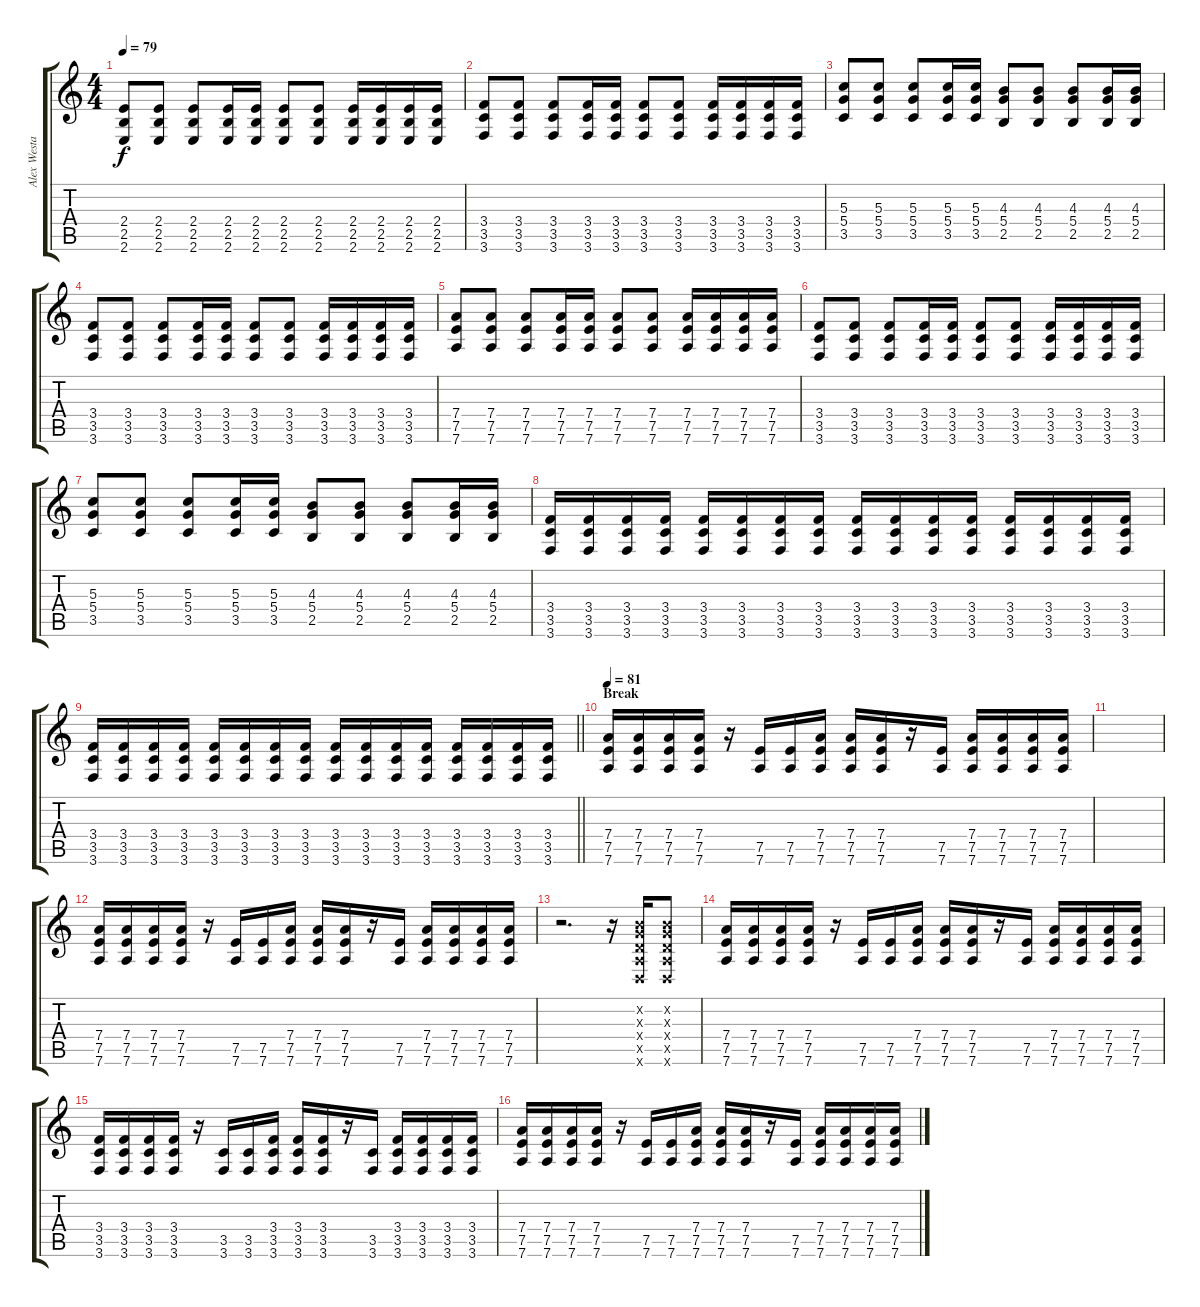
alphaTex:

\track ("Alex Westaway" "Alex Westa") {instrument distortionguitar}
\staff {score tabs}
\tuning (E4 B3 G3 D3 A2 D2) {hide}
\ts (4 4)
\tempo 79
\clef g2
\ks c
(2.4 2.5 2.6).8{dy f} (2.4 2.5 2.6).8 (2.4 2.5 2.6).8 (2.4 2.5 2.6).16 (2.4 2.5 2.6).16 (2.4 2.5 2.6).8 (2.4 2.5 2.6).8 (2.4 2.5 2.6).16 (2.4 2.5 2.6).16 (2.4 2.5 2.6).16 (2.4 2.5 2.6).16 |
(3.4 3.5 3.6).8 (3.4 3.5 3.6).8 (3.4 3.5 3.6).8 (3.4 3.5 3.6).16 (3.4 3.5 3.6).16 (3.4 3.5 3.6).8 (3.4 3.5 3.6).8 (3.4 3.5 3.6).16 (3.4 3.5 3.6).16 (3.4 3.5 3.6).16 (3.4 3.5 3.6).16 |
(5.3 5.4 3.5).8 (5.3 5.4 3.5).8 (5.3 5.4 3.5).8 (5.3 5.4 3.5).16 (5.3 5.4 3.5).16 (4.3 5.4 2.5).8 (4.3 5.4 2.5).8 (4.3 5.4 2.5).8 (4.3 5.4 2.5).16 (4.3 5.4 2.5).16 |
(3.4 3.5 3.6).8 (3.4 3.5 3.6).8 (3.4 3.5 3.6).8 (3.4 3.5 3.6).16 (3.4 3.5 3.6).16 (3.4 3.5 3.6).8 (3.4 3.5 3.6).8 (3.4 3.5 3.6).16 (3.4 3.5 3.6).16 (3.4 3.5 3.6).16 (3.4 3.5 3.6).16 |
(7.4 7.5 7.6).8{volume 16 instrument distortionguitar} (7.4 7.5 7.6).8 (7.4 7.5 7.6).8 (7.4 7.5 7.6).16 (7.4 7.5 7.6).16 (7.4 7.5 7.6).8 (7.4 7.5 7.6).8 (7.4 7.5 7.6).16 (7.4 7.5 7.6).16 (7.4 7.5 7.6).16 (7.4 7.5 7.6).16 |
(3.4 3.5 3.6).8 (3.4 3.5 3.6).8 (3.4 3.5 3.6).8 (3.4 3.5 3.6).16 (3.4 3.5 3.6).16 (3.4 3.5 3.6).8 (3.4 3.5 3.6).8 (3.4 3.5 3.6).16 (3.4 3.5 3.6).16 (3.4 3.5 3.6).16 (3.4 3.5 3.6).16 |
(5.3 5.4 3.5).8 (5.3 5.4 3.5).8 (5.3 5.4 3.5).8 (5.3 5.4 3.5).16 (5.3 5.4 3.5).16 (4.3 5.4 2.5).8 (4.3 5.4 2.5).8 (4.3 5.4 2.5).8 (4.3 5.4 2.5).16 (4.3 5.4 2.5).16 |
(3.4 3.5 3.6).16 (3.4 3.5 3.6).16 (3.4 3.5 3.6).16 (3.4 3.5 3.6).16 (3.4 3.5 3.6).16 (3.4 3.5 3.6).16 (3.4 3.5 3.6).16 (3.4 3.5 3.6).16 (3.4 3.5 3.6).16 (3.4 3.5 3.6).16 (3.4 3.5 3.6).16 (3.4 3.5 3.6).16 (3.4 3.5 3.6).16 (3.4 3.5 3.6).16 (3.4 3.5 3.6).16 (3.4 3.5 3.6).16 |
\barLineRight lightlight
(3.4 3.5 3.6).16 (3.4 3.5 3.6).16 (3.4 3.5 3.6).16 (3.4 3.5 3.6).16 (3.4 3.5 3.6).16 (3.4 3.5 3.6).16 (3.4 3.5 3.6).16 (3.4 3.5 3.6).16 (3.4 3.5 3.6).16 (3.4 3.5 3.6).16 (3.4 3.5 3.6).16 (3.4 3.5 3.6).16 (3.4 3.5 3.6).16 (3.4 3.5 3.6).16 (3.4 3.5 3.6).16 (3.4 3.5 3.6).16 |
\section ("" "Break")
\tempo 81
(7.4 7.5 7.6).16{volume 15 instrument distortionguitar} (7.4 7.5 7.6).16 (7.4 7.5 7.6).16 (7.4 7.5 7.6).16 r.16 (7.5 7.6).16 (7.5 7.6).16 (7.4 7.5 7.6).16 (7.4 7.5 7.6).16 (7.4 7.5 7.6).16 r.16 (7.5 7.6).16 (7.4 7.5 7.6).16 (7.4 7.5 7.6).16 (7.4 7.5 7.6).16 (7.4 7.5 7.6).16 |
|
(7.4 7.5 7.6).16{volume 15 instrument distortionguitar} (7.4 7.5 7.6).16 (7.4 7.5 7.6).16 (7.4 7.5 7.6).16 r.16 (7.5 7.6).16 (7.5 7.6).16 (7.4 7.5 7.6).16 (7.4 7.5 7.6).16 (7.4 7.5 7.6).16 r.16 (7.5 7.6).16 (7.4 7.5 7.6).16 (7.4 7.5 7.6).16 (7.4 7.5 7.6).16 (7.4 7.5 7.6).16 |
r.2{d} r.16 (0.2{x} 0.3{x} 0.4{x} 0.5{x} 0.6{x}).16 (0.2{x} 0.3{x} 0.4{x} 0.5{x} 0.6{x}).8 |
(7.4 7.5 7.6).16{volume 15 instrument distortionguitar} (7.4 7.5 7.6).16 (7.4 7.5 7.6).16 (7.4 7.5 7.6).16 r.16 (7.5 7.6).16 (7.5 7.6).16 (7.4 7.5 7.6).16 (7.4 7.5 7.6).16 (7.4 7.5 7.6).16 r.16 (7.5 7.6).16 (7.4 7.5 7.6).16 (7.4 7.5 7.6).16 (7.4 7.5 7.6).16 (7.4 7.5 7.6).16 |
(3.4 3.5 3.6).16{volume 15 instrument distortionguitar} (3.4 3.5 3.6).16 (3.4 3.5 3.6).16 (3.4 3.5 3.6).16 r.16 (3.5 3.6).16 (3.5 3.6).16 (3.4 3.5 3.6).16 (3.4 3.5 3.6).16 (3.4 3.5 3.6).16 r.16 (3.5 3.6).16 (3.4 3.5 3.6).16 (3.4 3.5 3.6).16 (3.4 3.5 3.6).16 (3.4 3.5 3.6).16 |
(7.4 7.5 7.6).16{volume 15 instrument distortionguitar} (7.4 7.5 7.6).16 (7.4 7.5 7.6).16 (7.4 7.5 7.6).16 r.16 (7.5 7.6).16 (7.5 7.6).16 (7.4 7.5 7.6).16 (7.4 7.5 7.6).16 (7.4 7.5 7.6).16 r.16 (7.5 7.6).16 (7.4 7.5 7.6).16 (7.4 7.5 7.6).16 (7.4 7.5 7.6).16 (7.4 7.5 7.6).16
